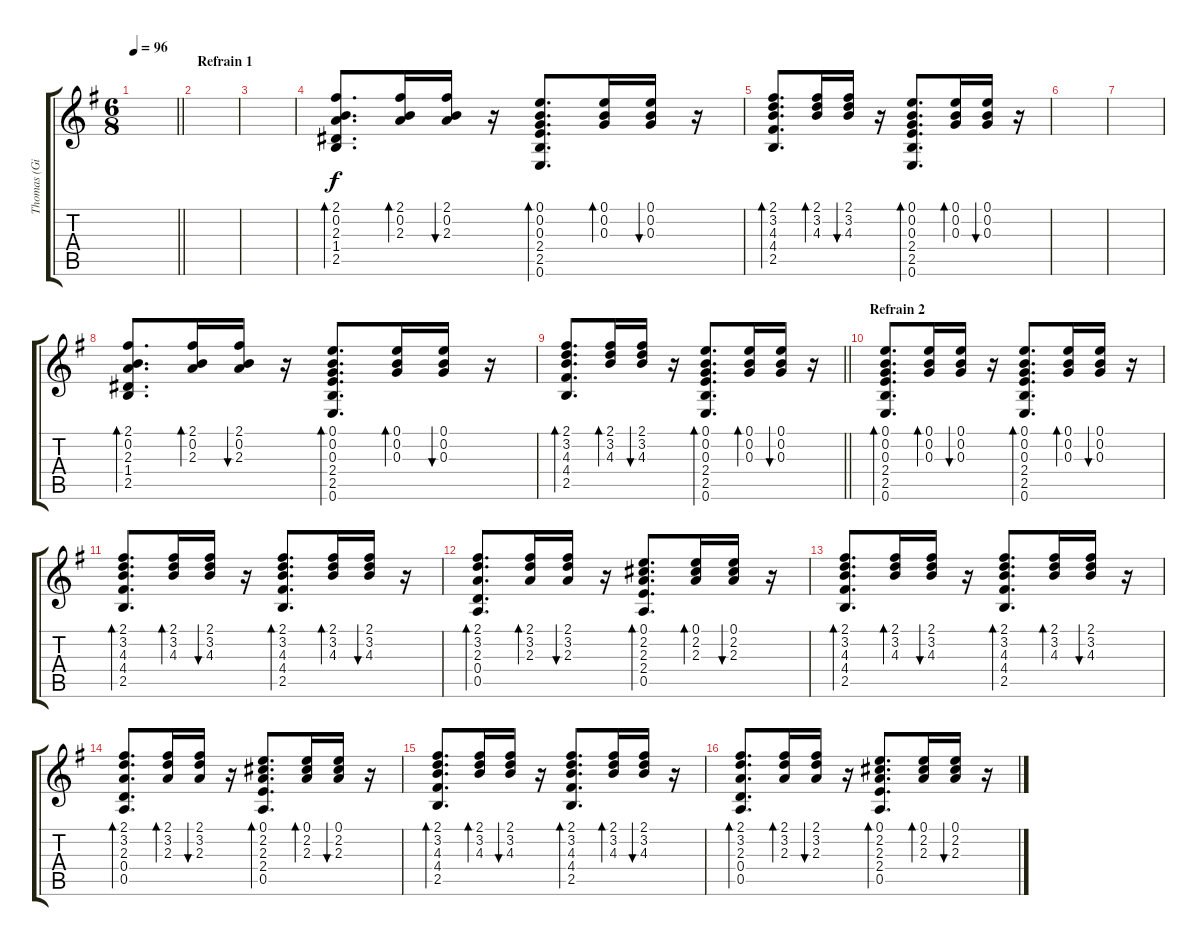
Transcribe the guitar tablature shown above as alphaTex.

\track ("Thomas (Gitarre)" "Thomas (Gi") {instrument acousticguitarsteel}
\staff {score tabs}
\tuning (E4 B3 G3 D3 A2 E2) {hide}
\ts (6 8)
\tempo 96
\clef g2
\barLineRight lightlight
\ks g
|
\section ("" "Refrain 1")
|
|
(2.1 0.2 2.3 1.4 2.5).8{d bd 60} (2.1 0.2 2.3).16{bd 60} (2.1 0.2 2.3).16{bu 60} r.16 (0.1 0.2 0.3 2.4 2.5 0.6).8{d bd 60} (0.1 0.2 0.3).16{bd 60} (0.1 0.2 0.3).16{bu 60} r.16 |
(2.1 3.2 4.3 4.4 2.5).8{d bd 60} (2.1 3.2 4.3).16{bd 60} (2.1 3.2 4.3).16{bu 60} r.16 (0.1 0.2 0.3 2.4 2.5 0.6).8{d bd 60} (0.1 0.2 0.3).16{bd 60} (0.1 0.2 0.3).16{bu 60} r.16 |
|
|
(2.1 0.2 2.3 1.4 2.5).8{d bd 60} (2.1 0.2 2.3).16{bd 60} (2.1 0.2 2.3).16{bu 60} r.16 (0.1 0.2 0.3 2.4 2.5 0.6).8{d bd 60} (0.1 0.2 0.3).16{bd 60} (0.1 0.2 0.3).16{bu 60} r.16 |
\barLineRight lightlight
(2.1 3.2 4.3 4.4 2.5).8{d bd 60} (2.1 3.2 4.3).16{bd 60} (2.1 3.2 4.3).16{bu 60} r.16 (0.1 0.2 0.3 2.4 2.5 0.6).8{d bd 60} (0.1 0.2 0.3).16{bd 60} (0.1 0.2 0.3).16{bu 60} r.16 |
\section ("" "Refrain 2")
(0.1 0.2 0.3 2.4 2.5 0.6).8{d bd 60} (0.1 0.2 0.3).16{bd 60} (0.1 0.2 0.3).16{bu 60} r.16 (0.1 0.2 0.3 2.4 2.5 0.6).8{d bd 60} (0.1 0.2 0.3).16{bd 60} (0.1 0.2 0.3).16{bu 60} r.16 |
(2.1 3.2 4.3 4.4 2.5).8{d bd 60} (2.1 3.2 4.3).16{bd 60} (2.1 3.2 4.3).16{bu 60} r.16 (2.1 3.2 4.3 4.4 2.5).8{d bd 60} (2.1 3.2 4.3).16{bd 60} (2.1 3.2 4.3).16{bu 60} r.16 |
(2.1 3.2 2.3 0.4 0.5).8{d bd 60} (2.1 3.2 2.3).16{bd 60} (2.1 3.2 2.3).16{bu 60} r.16 (0.1 2.2 2.3 2.4 0.5).8{d bd 60} (0.1 2.2 2.3).16{bd 60} (0.1 2.2 2.3).16{bu 60} r.16 |
(2.1 3.2 4.3 4.4 2.5).8{d bd 60} (2.1 3.2 4.3).16{bd 60} (2.1 3.2 4.3).16{bu 60} r.16 (2.1 3.2 4.3 4.4 2.5).8{d bd 60} (2.1 3.2 4.3).16{bd 60} (2.1 3.2 4.3).16{bu 60} r.16 |
(2.1 3.2 2.3 0.4 0.5).8{d bd 60} (2.1 3.2 2.3).16{bd 60} (2.1 3.2 2.3).16{bu 60} r.16 (0.1 2.2 2.3 2.4 0.5).8{d bd 60} (0.1 2.2 2.3).16{bd 60} (0.1 2.2 2.3).16{bu 60} r.16 |
(2.1 3.2 4.3 4.4 2.5).8{d bd 60} (2.1 3.2 4.3).16{bd 60} (2.1 3.2 4.3).16{bu 60} r.16 (2.1 3.2 4.3 4.4 2.5).8{d bd 60} (2.1 3.2 4.3).16{bd 60} (2.1 3.2 4.3).16{bu 60} r.16 |
(2.1 3.2 2.3 0.4 0.5).8{d bd 60} (2.1 3.2 2.3).16{bd 60} (2.1 3.2 2.3).16{bu 60} r.16 (0.1 2.2 2.3 2.4 0.5).8{d bd 60} (0.1 2.2 2.3).16{bd 60} (0.1 2.2 2.3).16{bu 60} r.16
